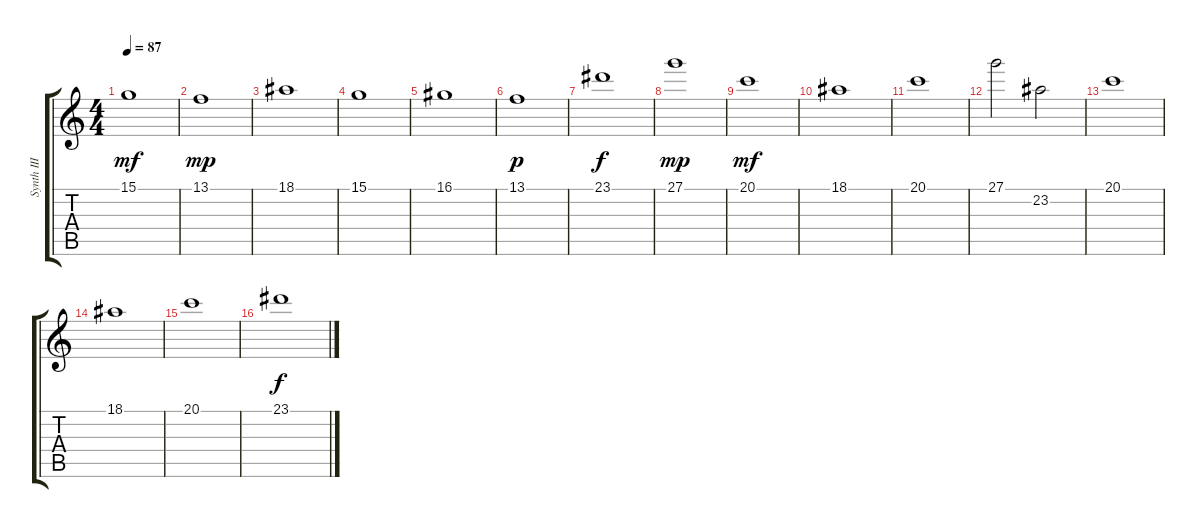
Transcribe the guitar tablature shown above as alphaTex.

\track ("Synth III (Banks)" "Synth III ") {instrument pad5bowed}
\staff {score tabs}
\tuning (E4 B3 G3 D3 A2 E2) {hide}
\ts (4 4)
\tempo 87
\clef g2
\ks c
15.1.1{dy mf} |
13.1.1{dy mp} |
18.1.1 |
15.1.1 |
16.1.1 |
13.1.1{dy p} |
23.1.1{dy f} |
27.1.1{dy mp} |
20.1.1{dy mf} |
18.1.1 |
20.1.1 |
27.1.2 23.2.2 |
20.1.1 |
18.1.1 |
20.1.1 |
23.1.1{dy f}
